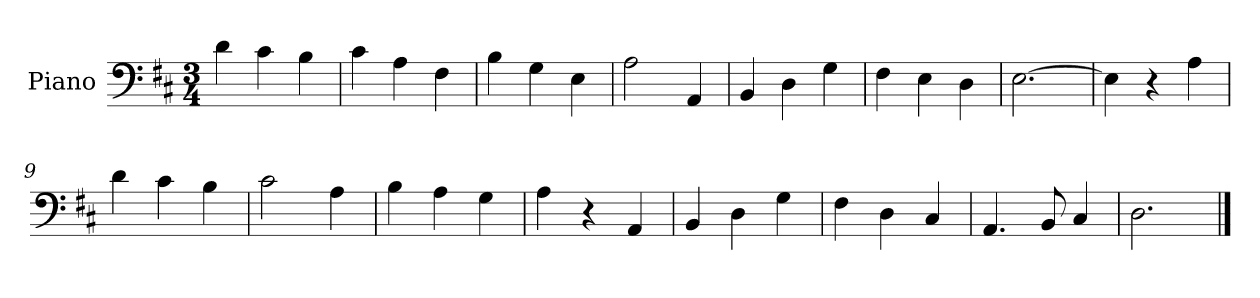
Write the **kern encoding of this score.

**kern
*part1
*staff1
*I"Piano
*I'Pno
*clefF4
*k[f#c#]
*D:
*M3/4
=1
4d\
4c#\
4B\
=2
4c#\
4A\
4F#\
=3
4B\
4G\
4E\
=4
2A\
4AA/
=5
4BB/
4D\
4G\
=6
4F#\
4E\
4D\
=7
[2.E\
=8
4E\]
4r
4A\
=9
4d\
4c#\
4B\
=10
2c#\
4A\
=11
4B\
4A\
4G\
=12
4A\
4r
4AA/
=13
4BB/
4D\
4G\
=14
4F#\
4D\
4C#/
=15
4.AA/
8BB/
4C#/
=16
2.D\
==
*-
